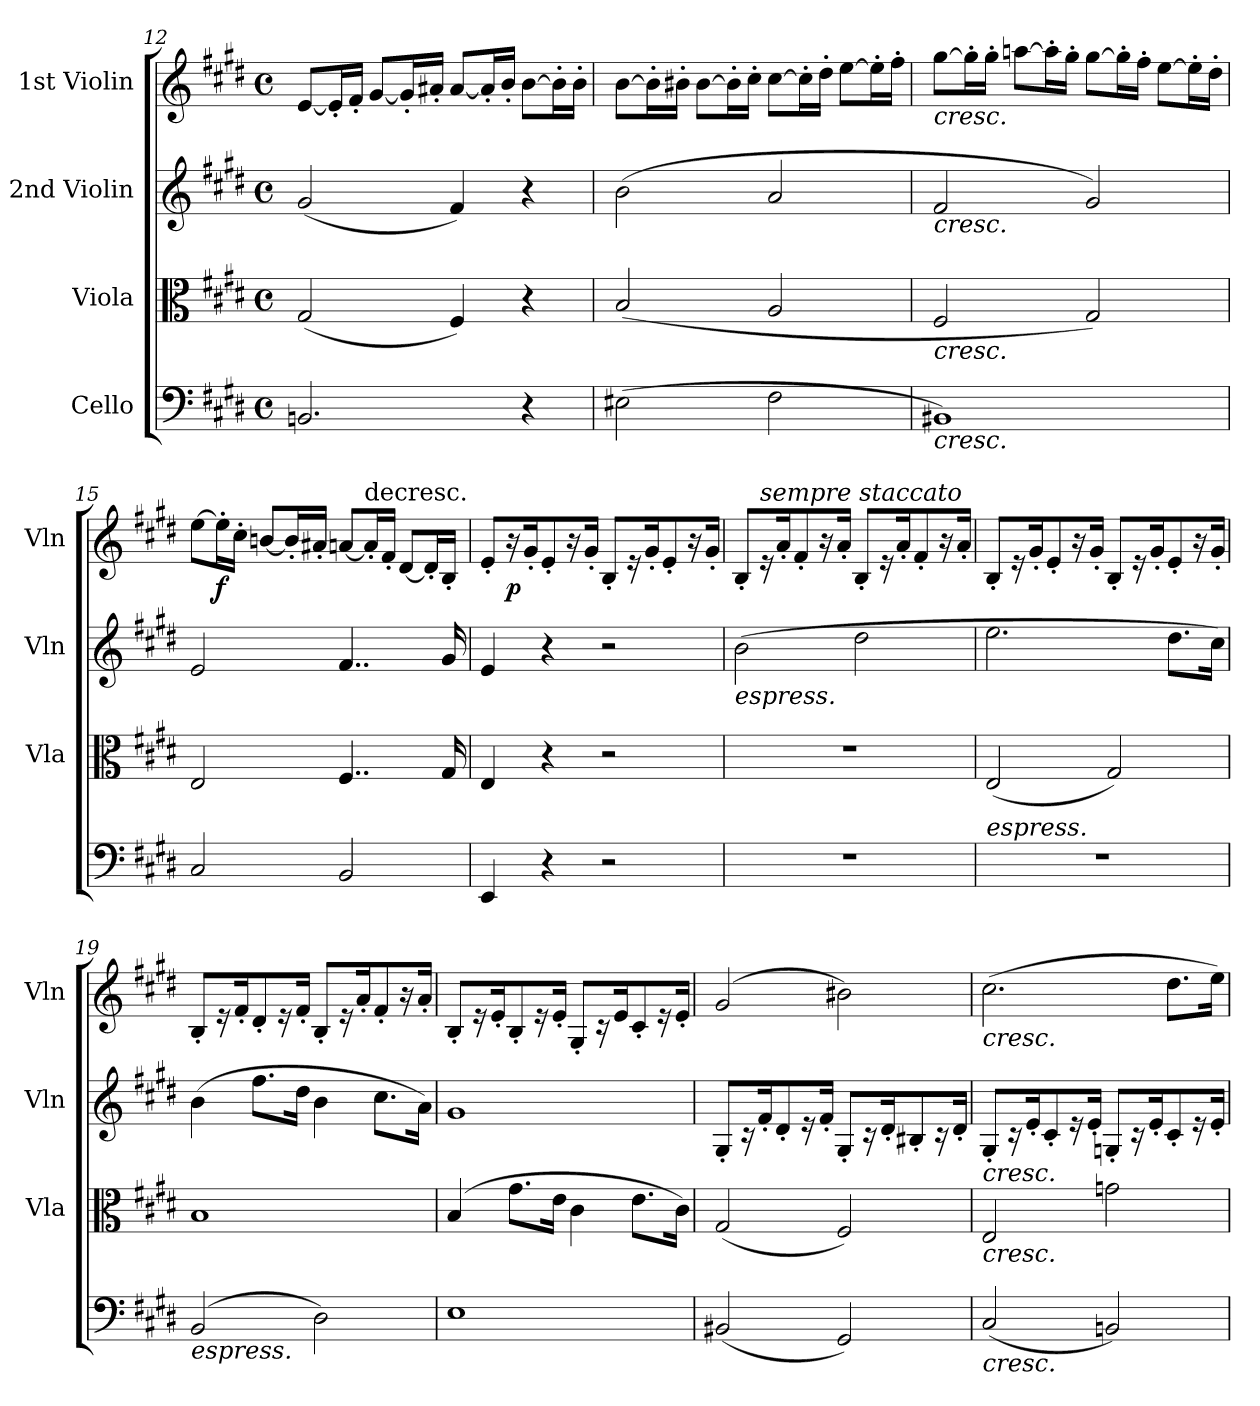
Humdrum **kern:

**kern	**kern	**kern	**kern	**dynam
*part4	*part3	*part2	*part1	*part1
*staff4	*staff3	*staff2	*staff1	*staff1
*I"Cello	*I"Viola	*I"2nd Violin	*I"1st Violin	*
*	*I'Vla	*I'Vln	*I'Vln	*
*clefF4	*clefC3	*clefG2	*clefG2	*
*k[f#c#g#d#]	*k[f#c#g#d#]	*k[f#c#g#d#]	*k[f#c#g#d#]	*
*E:	*E:	*E:	*E:	*
*M4/4	*M4/4	*M4/4	*M4/4	*
*met(c)	*met(c)	*met(c)	*met(c)	*
=12	=12	=12	=12	=12
2.BBn	(2G#	(2g#	[8eL	.
.	.	.	16e'L]	.
.	.	.	16f#'JJ	.
.	.	.	[8g#L	.
.	.	.	16g#'L]	.
.	.	.	16a#X'JJ	.
.	4F#)	4f#)	[8a#L	.
.	.	.	16a#'L]	.
.	.	.	16b'JJ	.
4r	4r	4r	[8bL	.
.	.	.	16b'L]	.
.	.	.	16b'JJ	.
=13	=13	=13	=13	=13
(2E#X	(2B	(<2b	[8bL	.
.	.	.	16b'L]	.
.	.	.	16b#X'JJ	.
.	.	.	[8b#L	.
.	.	.	16b#'L]	.
.	.	.	16cc#'JJ	.
2F#	2A	2a	[8cc#L	.
.	.	.	16cc#'L]	.
.	.	.	16dd#'JJ	.
.	.	.	[8eeL	.
.	.	.	16ee'L]	.
.	.	.	16ff#'JJ	.
=14	=14	=14	=14	=14
!	!	!	!LO:TX:b:i:t=cresc.	!
!	!	!LO:TX:b:i:t=cresc.	!	!
!	!LO:TX:b:i:t=cresc.	!	!	!
!LO:TX:b:i:t=cresc.	!	!	!	!
1BB#X)	2F#	2f#	[8gg#L	.
.	.	.	16gg#'L]	.
.	.	.	16gg#'JJ	.
.	.	.	[8aanL	.
.	.	.	16aa'L]	.
.	.	.	16gg#'JJ	.
.	2G#)	2g#)	[8gg#L	.
.	.	.	16gg#'L]	.
.	.	.	16ff#'JJ	.
.	.	.	[8eeL	.
.	.	.	16ee'L]	.
.	.	.	16dd#'JJ	.
=15	=15	=15	=15	=15
2C#	2E	2e	[8eeL	.
.	.	.	16ee'L]	f
.	.	.	16cc#'JJ	.
.	.	.	[8bnL	.
.	.	.	16b'L]	.
.	.	.	16a#X'JJ	.
2BB	4..F#	4..f#	[8anL	.
!	!	!	!LO:TX:t=decresc.	!
.	.	.	16a'L]	.
.	.	.	16f#'JJ	.
.	.	.	[8d#L	.
.	.	.	16d#'L]	.
.	16G#	16g#	16B'JJ	.
=16	=16	=16	=16	=16
4EE	4E	4e	8e'L	.
.	.	.	16r	p
.	.	.	16g#'K	.
4r	4r	4r	8e'	.
.	.	.	16r	.
.	.	.	16g#'Jk	.
2r	2r	2r	8B'L	.
.	.	.	16r	.
.	.	.	16g#'K	.
.	.	.	8e'	.
.	.	.	16r	.
.	.	.	16g#'Jk	.
=17	=17	=17	=17	=17
!	!	!LO:TX:b:i:t=espress.	!	!
1r	1r	(2b	8B'L	.
!	!	!	!LO:TX:a:i:t=sempre staccato	!
.	.	.	16r	.
.	.	.	16a'K	.
.	.	.	8f#'	.
.	.	.	16r	.
.	.	.	16a'Jk	.
.	.	2dd#	8B'L	.
.	.	.	16r	.
.	.	.	16a'K	.
.	.	.	8f#'	.
.	.	.	16r	.
.	.	.	16a'Jk	.
=18	=18	=18	=18	=18
!LO:TX:a:i:t=espress.	!	!	!	!
1r	(2E	2.ee	8B'L	.
.	.	.	16r	.
.	.	.	16g#'K	.
.	.	.	8e'	.
.	.	.	16r	.
.	.	.	16g#'Jk	.
.	2G#)	.	8B'L	.
.	.	.	16r	.
.	.	.	16g#'K	.
.	.	8.dd#L	8e'	.
.	.	.	16r	.
.	.	16cc#Jk)	16g#'Jk	.
=19	=19	=19	=19	=19
!LO:TX:b:i:t=espress.	!	!	!	!
(<2BB	1B	(4b	8B'L	.
.	.	.	16r	.
.	.	.	16f#'K	.
.	.	8.ff#L	8d#'	.
.	.	.	16r	.
.	.	16dd#Jk	16f#'Jk	.
2D#)	.	4b	8B'L	.
.	.	.	16r	.
.	.	.	16a'K	.
.	.	8.cc#L	8f#'	.
.	.	.	16r	.
.	.	16aJk)	16a'Jk	.
=20	=20	=20	=20	=20
1E	(4B	1g#	8B'L	.
.	.	.	16r	.
.	.	.	16e'K	.
.	8.g#L	.	8B'	.
.	.	.	16r	.
.	16eJk	.	16e'Jk	.
.	4c#	.	8G#'L	.
.	.	.	16r	.
.	.	.	16eK	.
.	8.eL	.	8c#'	.
.	.	.	16r	.
.	16c#Jk)	.	16e'Jk	.
=21	=21	=21	=21	=21
(2BB#X	(2G#	8G#'L	(<2g#	.
.	.	16r	.	.
.	.	16f#'K	.	.
.	.	8d#'	.	.
.	.	16r	.	.
.	.	16f#'Jk	.	.
2GG#)	2F#)	8G#'L	2b#X)	.
.	.	16r	.	.
.	.	16d#'K	.	.
.	.	8B#X'	.	.
.	.	16r	.	.
.	.	16d#'Jk	.	.
=22	=22	=22	=22	=22
!	!	!	!LO:TX:b:i:t=cresc.	!
!	!	!LO:TX:b:i:t=cresc.	!	!
!	!LO:TX:b:i:t=cresc.	!	!	!
!LO:TX:b:i:t=cresc.	!	!	!	!
(2C#	2E	8G#'L	(2.cc#	.
.	.	16r	.	.
.	.	16e'K	.	.
.	.	8c#'	.	.
.	.	16r	.	.
.	.	16e'Jk	.	.
2BBn)	2gn	8Gn'L	.	.
.	.	16r	.	.
.	.	16e'K	.	.
.	.	8c#'	8.dd#L	.
.	.	16r	.	.
.	.	16e'Jk	16eeJk)	.
=	=	=	=	=
*-	*-	*-	*-	*-
